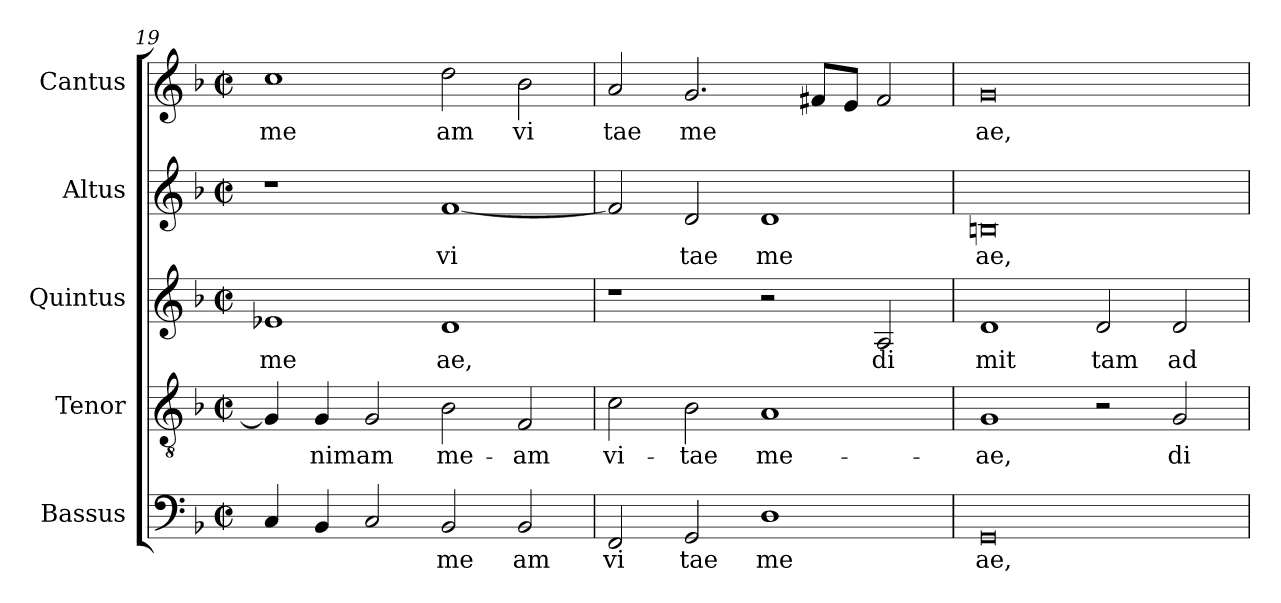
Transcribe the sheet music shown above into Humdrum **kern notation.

**kern	**text	**kern	**text	**kern	**text	**kern	**text	**kern	**text
*part5	*part5	*part4	*part4	*part3	*part3	*part2	*part2	*part1	*part1
*staff5	*staff5	*staff4	*staff4	*staff3	*staff3	*staff2	*staff2	*staff1	*staff1
*I"Bassus	*	*I"Tenor	*	*I"Quintus	*	*I"Altus	*	*I"Cantus	*
!!LO:PB:g=z
*clefF4	*	*clefGv2	*	*clefG2	*	*clefG2	*	*clefG2	*
*k[b-]	*	*k[b-]	*	*k[b-]	*	*k[b-]	*	*k[b-]	*
*F:	*	*F:	*	*F:	*	*F:	*	*F:	*
*M2/2	*	*M2/2	*	*M2/2	*	*M2/2	*	*M2/2	*
*met(c|)	*	*met(c|)	*	*met(c|)	*	*met(c|)	*	*met(c|)	*
=19	=19	=19	=19	=19	=19	=19	=19	=19	=19
!	!LO:LY:b	!	!LO:LY:b:cj	!	!LO:LY:b:cj	!	!	!	!LO:LY:b:cj
4C/	.	4G/]	--	1e-	me	1r	.	1cc	me
!	!LO:LY:b	!	!LO:LY:b:cj	!	!	!	!	!	!
4BB-/	.	4G/	-nimam	.	.	.	.	.	.
!	!LO:LY:b	!	!LO:LY:b:cj	!	!	!	!	!	!
2C/	.	2G/	.	.	.	.	.	.	.
!	!LO:LY:b	!	!LO:LY:b:cj	!	!LO:LY:b:cj	!	!LO:LY:b	!	!LO:LY:b:cj
2BB-/	me	2B-\	me-	1d	ae,	[<1f	vi	2dd\	am
!	!LO:LY:b	!	!LO:LY:b:cj	!	!	!	!	!	!LO:LY:b:cj
2BB-/	am	2F/	-am	.	.	.	.	2b-\	vi
=20	=20	=20	=20	=20	=20	=20	=20	=20	=20
!	!LO:LY:b	!	!LO:LY:b:cj	!	!	!	!LO:LY:b	!	!LO:LY:b:cj
2FF/	vi	2c\	vi-	1r	.	2f/]	.	2a/	tae
!	!LO:LY:b	!	!LO:LY:b:cj	!	!	!	!LO:LY:b	!	!LO:LY:b:cj
2GG/	tae	2B-\	-tae	.	.	2d/	tae	2.g/	me
!	!LO:LY:b	!	!LO:LY:b:cj	!	!	!	!LO:LY:b	!	!
1D	me	1A	me-	2r	.	1d	me	.	.
!	!	!	!	!	!	!	!	!	!LO:LY:b:cj
.	.	.	.	.	.	.	.	8f#/L	.
!	!	!	!	!	!	!	!	!	!LO:LY:b:cj
.	.	.	.	.	.	.	.	8e/J	.
!	!	!	!	!	!LO:LY:b:cj	!	!	!	!LO:LY:b:cj
.	.	.	.	2A/	di	.	.	2f#/	.
=21	=21	=21	=21	=21	=21	=21	=21	=21	=21
!	!LO:LY:b	!	!LO:LY:b:cj	!	!LO:LY:b:cj	!	!LO:LY:b	!	!LO:LY:b:cj
0GG	ae,	1G	-ae,	1d	mit	0Bn	ae,	0g	ae,
!	!	!	!	!	!LO:LY:b:cj	!	!	!	!
.	.	2r	.	2d/	tam	.	.	.	.
!	!	!	!LO:LY:b:cj	!	!LO:LY:b:cj	!	!	!	!
.	.	2G/	di-	2d/	ad	.	.	.	.
=	=	=	=	=	=	=	=	=	=
*-	*-	*-	*-	*-	*-	*-	*-	*-	*-
